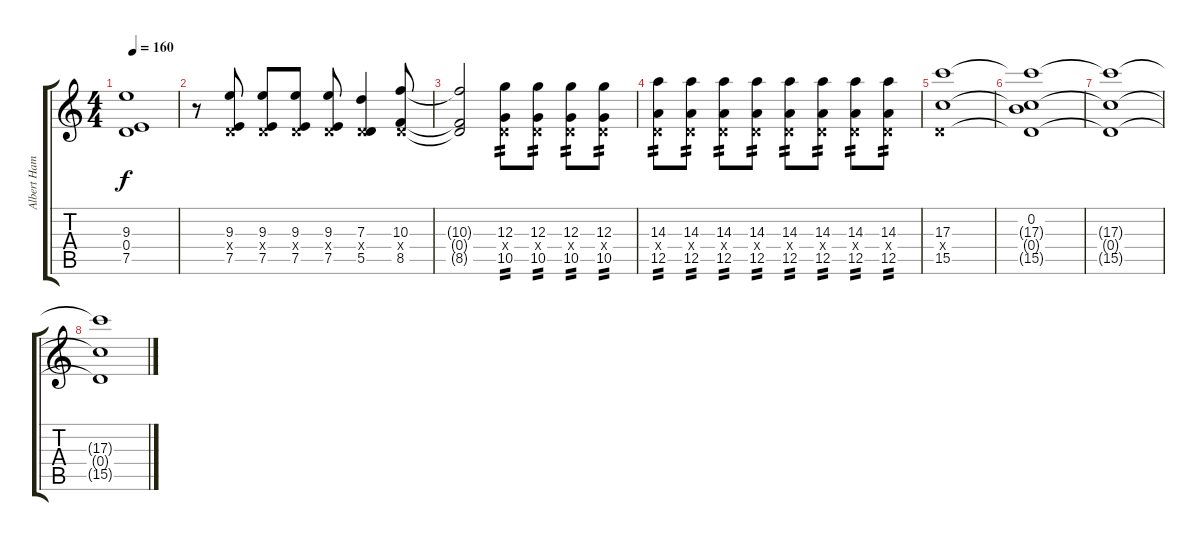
\track ("Albert Hammond Jr." "Albert Ham") {instrument distortionguitar}
\staff {score tabs}
\tuning (E4 B3 G3 D3 A2 E2) {hide}
\ts (4 4)
\tempo 160
\clef g2
\ks c
(9.3{t} 0.4{t} 7.5{t}).1{dy f} |
r.8 (9.3 0.4{x} 7.5).8 (9.3 0.4{x} 7.5).8 (9.3 0.4{x} 7.5).8 (9.3 0.4{x} 7.5).8 (7.3 0.4{x} 5.5).4 (10.3 0.4{x} 8.5).8 |
(10.3{t} 0.4{t} 8.5{t}).2 (12.3 0.4{x} 10.5).8{tp 2} (12.3 0.4{x} 10.5).8{tp 2} (12.3 0.4{x} 10.5).8{tp 2} (12.3 0.4{x} 10.5).8{tp 2} |
(14.3 0.4{x} 12.5).8{tp 2} (14.3 0.4{x} 12.5).8{tp 2} (14.3 0.4{x} 12.5).8{tp 2} (14.3 0.4{x} 12.5).8{tp 2} (14.3 0.4{x} 12.5).8{tp 2} (14.3 0.4{x} 12.5).8{tp 2} (14.3 0.4{x} 12.5).8{tp 2} (14.3 0.4{x} 12.5).8{tp 2} |
(17.3 0.4{x} 15.5).1 |
(0.2 17.3{t} 0.4{t} 15.5{t}).1 |
(17.3{t} 0.4{t} 15.5{t}).1 |
(17.3{t} 0.4{t} 15.5{t}).1
